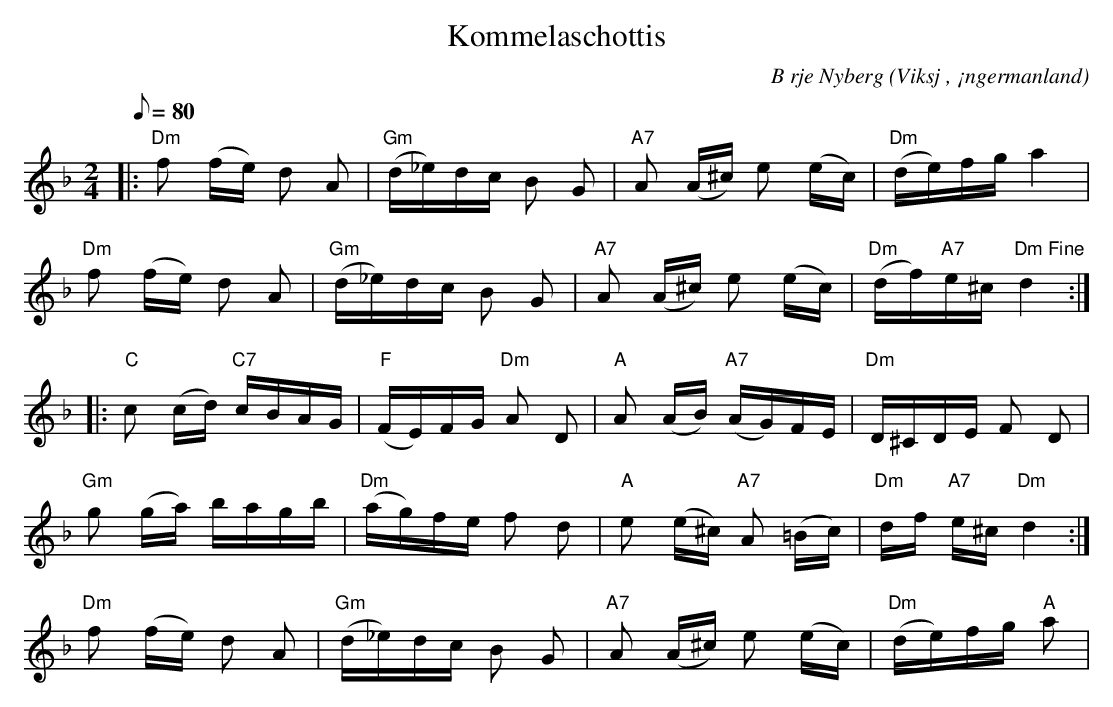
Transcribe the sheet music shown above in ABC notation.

X:1
T:Kommelaschottis
C:B rje Nyberg
O:Viksj , ¡ngermanland
M:2/4
L:1/8
Q:80
K:Dm
|: "Dm"f (f/2e/2) d A | "Gm"(d/2_e/2)d/2c/2 B G | "A7"A (A/2^c/2) e (e/2c/2) |"Dm"(d/2e/2)f/2g/2 a2 |
"Dm"f (f/2e/2) d A | "Gm" (d/2_e/2)d/2c/2 B G | "A7"A (A/2^c/2) e (e/2c/2) | "Dm"(d/2f/2)"A7"e/2^c/2 "Dm Fine"d2::
"C"c (c/2d/2) "C7"c/2B/2A/2G/2 | "F"(F/2E/2)F/2G/2 "Dm"A D | "A"A (A/2B/2) "A7"(A/2G/2)F/2E/2 | "Dm"D/2^C/2D/2E/2 F D |
"Gm"g (g/2a/2) b/2a/2g/2b/2 | "Dm"(a/2g/2)f/2e/2 f d | "A"e (e/2^c/2) "A7"A (=B/2c/2) | "Dm"d/2f/2 "A7"e/2^c/2 "Dm"d2:|
"Dm"f (f/2e/2) d A | "Gm"(d/2_e/2)d/2c/2 B G | "A7"A (A/2^c/2) e (e/2c/2) | "Dm"(d/2e/2)f/2g/2 "A"a |
